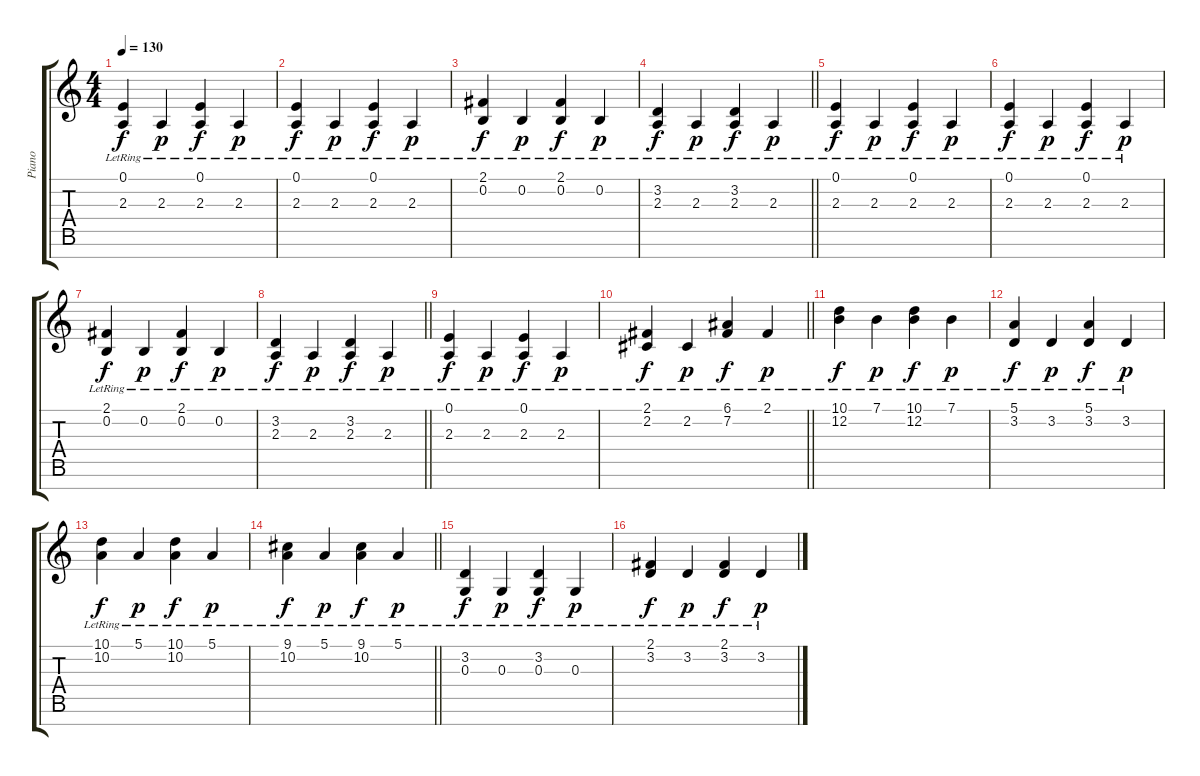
\track ("Piano" "Piano") {instrument acousticgrandpiano}
\staff {score tabs}
\tuning (E4 B3 G3 D3 A2 E2 B1) {hide}
\ts (4 4)
\tempo 130
\clef g2
\ks c
(0.1{lr} 2.3{lr}).4{dy f} 2.3{lr}.4{dy p} (0.1{lr} 2.3{lr}).4{dy f} 2.3{lr}.4{dy p} |
(0.1{lr} 2.3{lr}).4{dy f} 2.3{lr}.4{dy p} (0.1{lr} 2.3{lr}).4{dy f} 2.3{lr}.4{dy p} |
(2.1{lr} 0.2{lr}).4{dy f} 0.2{lr}.4{dy p} (2.1{lr} 0.2{lr}).4{dy f} 0.2{lr}.4{dy p} |
\barLineRight lightlight
(3.2{lr} 2.3{lr}).4{dy f} 2.3{lr}.4{dy p} (3.2{lr} 2.3{lr}).4{dy f} 2.3{lr}.4{dy p} |
(0.1{lr} 2.3{lr}).4{dy f} 2.3{lr}.4{dy p} (0.1{lr} 2.3{lr}).4{dy f} 2.3{lr}.4{dy p} |
(0.1{lr} 2.3{lr}).4{dy f} 2.3{lr}.4{dy p} (0.1{lr} 2.3{lr}).4{dy f} 2.3{lr}.4{dy p} |
(2.1{lr} 0.2{lr}).4{dy f} 0.2{lr}.4{dy p} (2.1{lr} 0.2{lr}).4{dy f} 0.2{lr}.4{dy p} |
\barLineRight lightlight
(3.2{lr} 2.3{lr}).4{dy f} 2.3{lr}.4{dy p} (3.2{lr} 2.3{lr}).4{dy f} 2.3{lr}.4{dy p} |
(0.1{lr} 2.3{lr}).4{dy f} 2.3{lr}.4{dy p} (0.1{lr} 2.3{lr}).4{dy f} 2.3{lr}.4{dy p} |
\barLineRight lightlight
(2.1{lr} 2.2{lr}).4{dy f} 2.2{lr}.4{dy p} (6.1{lr} 7.2{lr}).4{dy f} 2.1{lr}.4{dy p} |
(10.1{lr} 12.2{lr}).4{dy f} 7.1{lr}.4{dy p} (10.1{lr} 12.2{lr}).4{dy f} 7.1{lr}.4{dy p} |
(5.1{lr} 3.2{lr}).4{dy f} 3.2{lr}.4{dy p} (5.1{lr} 3.2{lr}).4{dy f} 3.2{lr}.4{dy p} |
(10.1{lr} 10.2{lr}).4{dy f} 5.1{lr}.4{dy p} (10.1{lr} 10.2{lr}).4{dy f} 5.1{lr}.4{dy p} |
\barLineRight lightlight
(9.1{lr} 10.2{lr}).4{dy f} 5.1{lr}.4{dy p} (9.1{lr} 10.2{lr}).4{dy f} 5.1{lr}.4{dy p} |
(3.2{lr} 0.3{lr}).4{dy f} 0.3{lr}.4{dy p} (3.2{lr} 0.3{lr}).4{dy f} 0.3{lr}.4{dy p} |
(2.1{lr} 3.2{lr}).4{dy f} 3.2{lr}.4{dy p} (2.1{lr} 3.2{lr}).4{dy f} 3.2{lr}.4{dy p}
